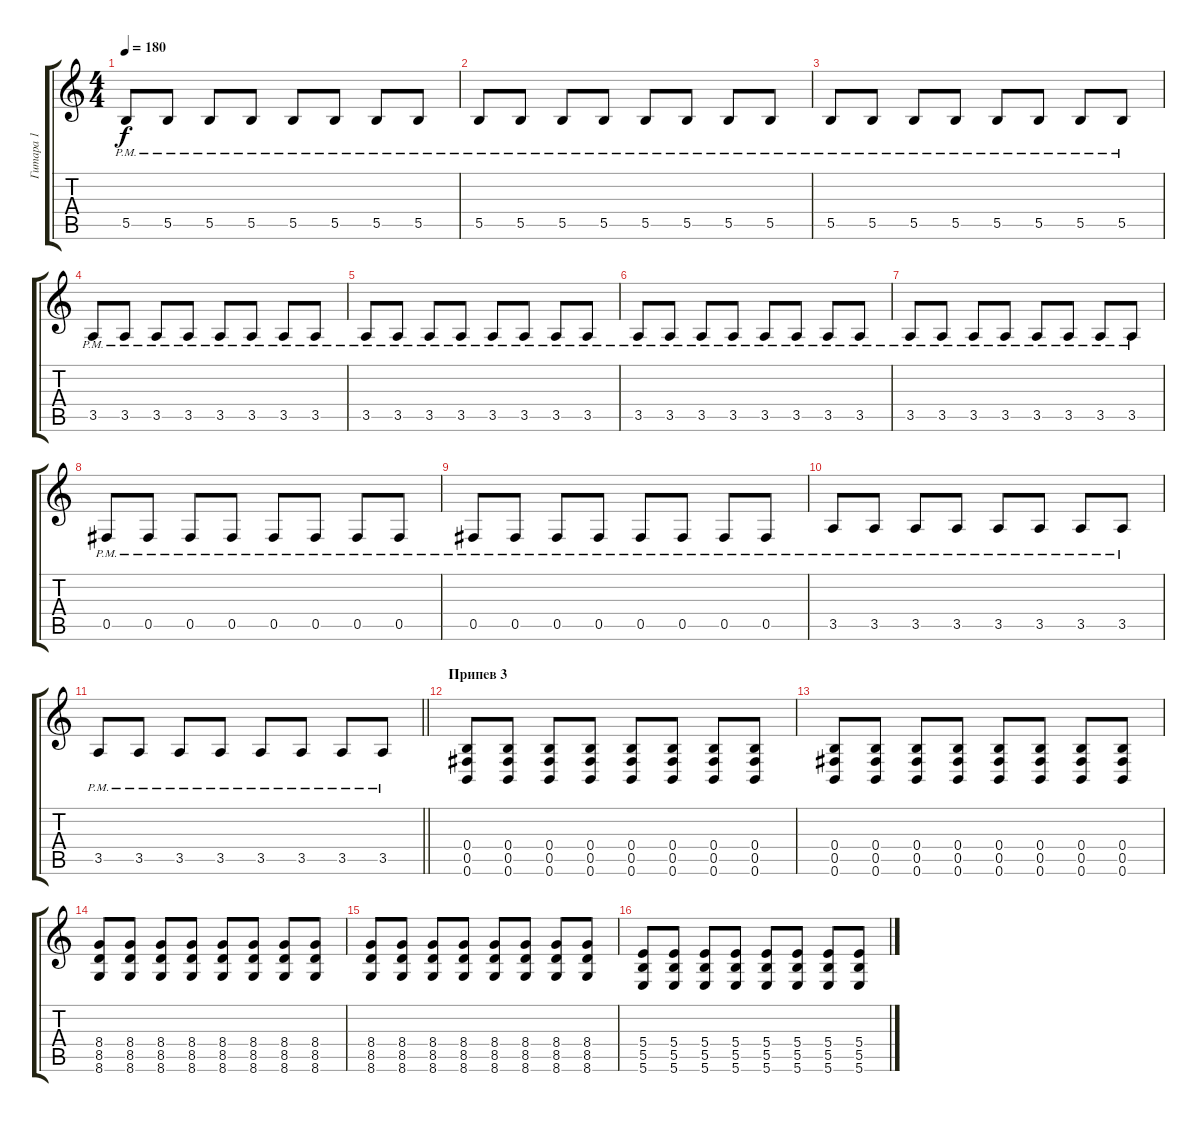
\track ("Гитара 1" "Гитара 1") {instrument distortionguitar}
\staff {score tabs}
\tuning (Db4 Ab3 E3 B2 Gb2 B1) {hide}
\ts (4 4)
\tempo 180
\clef g2
\ks c
5.5{pm}.8{dy f} 5.5{pm}.8 5.5{pm}.8 5.5{pm}.8 5.5{pm}.8 5.5{pm}.8 5.5{pm}.8 5.5{pm}.8 |
5.5{pm}.8 5.5{pm}.8 5.5{pm}.8 5.5{pm}.8 5.5{pm}.8 5.5{pm}.8 5.5{pm}.8 5.5{pm}.8 |
5.5{pm}.8 5.5{pm}.8 5.5{pm}.8 5.5{pm}.8 5.5{pm}.8 5.5{pm}.8 5.5{pm}.8 5.5{pm}.8 |
3.5{pm}.8 3.5{pm}.8 3.5{pm}.8 3.5{pm}.8 3.5{pm}.8 3.5{pm}.8 3.5{pm}.8 3.5{pm}.8 |
3.5{pm}.8 3.5{pm}.8 3.5{pm}.8 3.5{pm}.8 3.5{pm}.8 3.5{pm}.8 3.5{pm}.8 3.5{pm}.8 |
3.5{pm}.8 3.5{pm}.8 3.5{pm}.8 3.5{pm}.8 3.5{pm}.8 3.5{pm}.8 3.5{pm}.8 3.5{pm}.8 |
3.5{pm}.8 3.5{pm}.8 3.5{pm}.8 3.5{pm}.8 3.5{pm}.8 3.5{pm}.8 3.5{pm}.8 3.5{pm}.8 |
0.5{pm}.8 0.5{pm}.8 0.5{pm}.8 0.5{pm}.8 0.5{pm}.8 0.5{pm}.8 0.5{pm}.8 0.5{pm}.8 |
0.5{pm}.8 0.5{pm}.8 0.5{pm}.8 0.5{pm}.8 0.5{pm}.8 0.5{pm}.8 0.5{pm}.8 0.5{pm}.8 |
3.5{pm}.8 3.5{pm}.8 3.5{pm}.8 3.5{pm}.8 3.5{pm}.8 3.5{pm}.8 3.5{pm}.8 3.5{pm}.8 |
\barLineRight lightlight
3.5{pm}.8 3.5{pm}.8 3.5{pm}.8 3.5{pm}.8 3.5{pm}.8 3.5{pm}.8 3.5{pm}.8 3.5{pm}.8 |
\section ("" "Припев 3")
(0.4 0.5 0.6).8 (0.4 0.5 0.6).8 (0.4 0.5 0.6).8 (0.4 0.5 0.6).8 (0.4 0.5 0.6).8 (0.4 0.5 0.6).8 (0.4 0.5 0.6).8 (0.4 0.5 0.6).8 |
(0.4 0.5 0.6).8 (0.4 0.5 0.6).8 (0.4 0.5 0.6).8 (0.4 0.5 0.6).8 (0.4 0.5 0.6).8 (0.4 0.5 0.6).8 (0.4 0.5 0.6).8 (0.4 0.5 0.6).8 |
(8.4 8.5 8.6).8 (8.4 8.5 8.6).8 (8.4 8.5 8.6).8 (8.4 8.5 8.6).8 (8.4 8.5 8.6).8 (8.4 8.5 8.6).8 (8.4 8.5 8.6).8 (8.4 8.5 8.6).8 |
(8.4 8.5 8.6).8 (8.4 8.5 8.6).8 (8.4 8.5 8.6).8 (8.4 8.5 8.6).8 (8.4 8.5 8.6).8 (8.4 8.5 8.6).8 (8.4 8.5 8.6).8 (8.4 8.5 8.6).8 |
(5.4 5.5 5.6).8 (5.4 5.5 5.6).8 (5.4 5.5 5.6).8 (5.4 5.5 5.6).8 (5.4 5.5 5.6).8 (5.4 5.5 5.6).8 (5.4 5.5 5.6).8 (5.4 5.5 5.6).8
